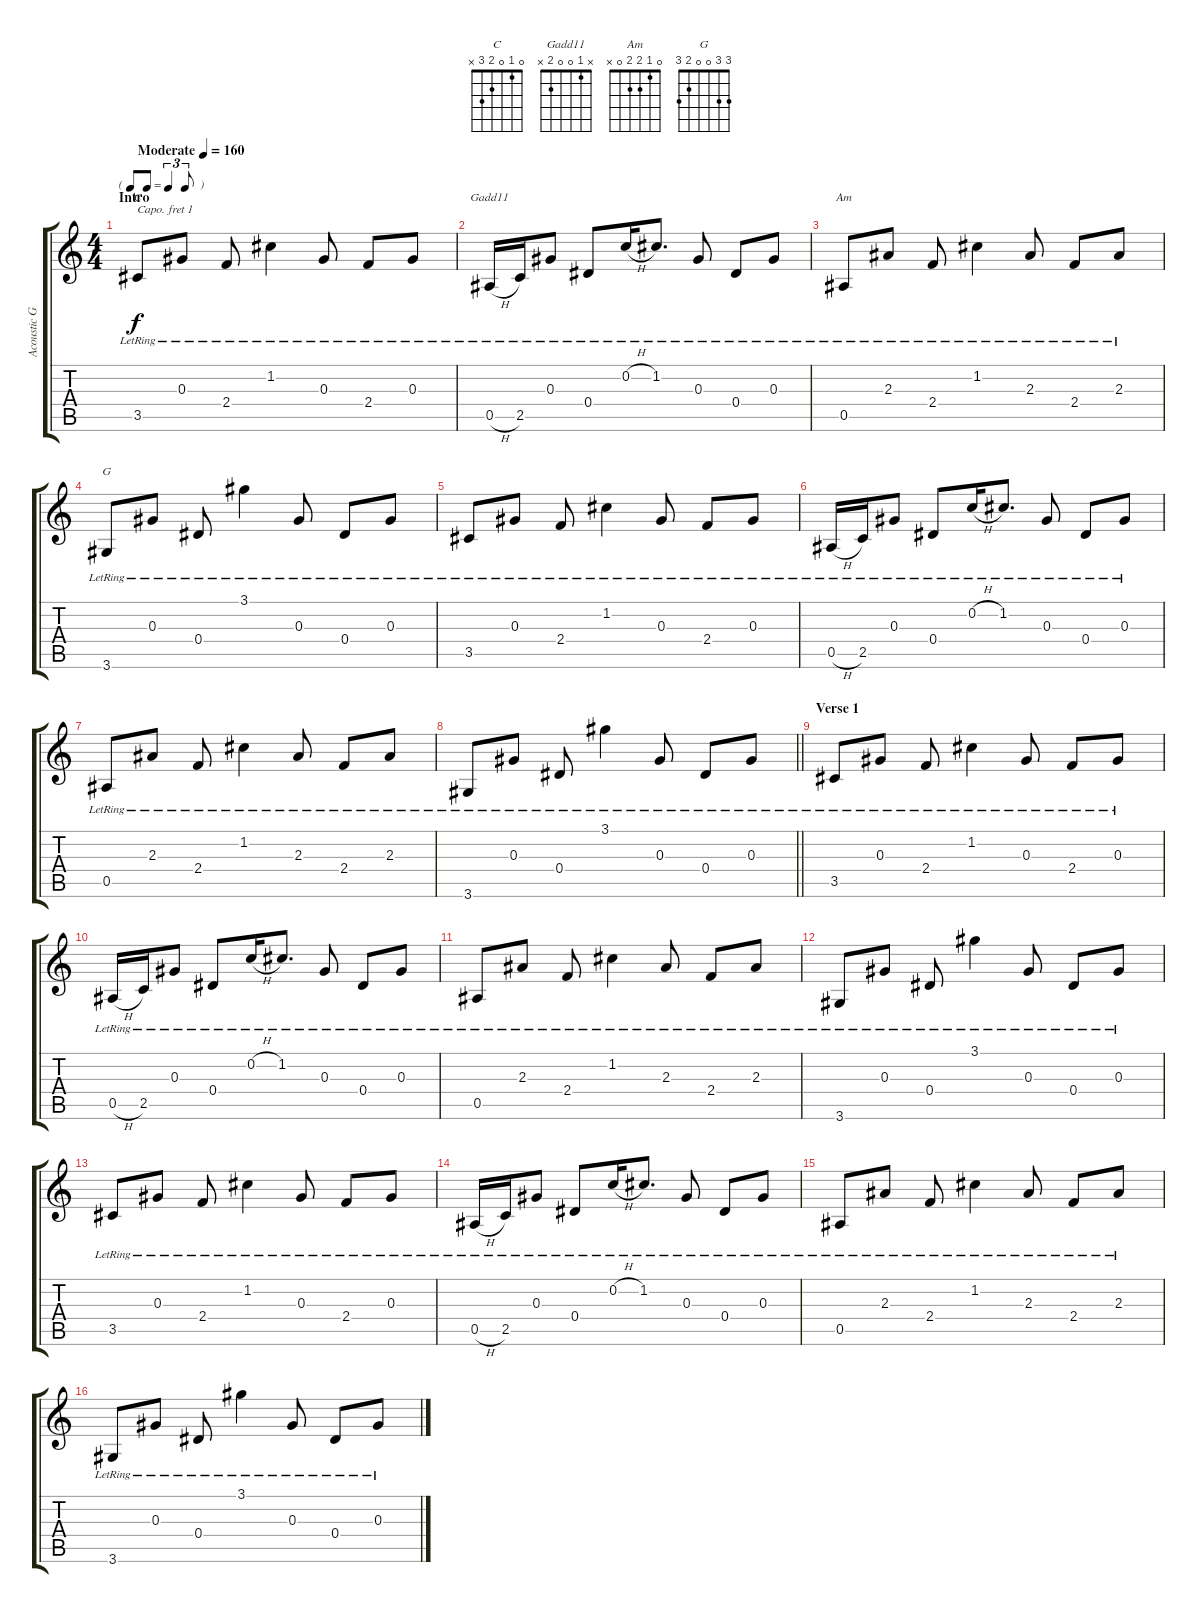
\track ("Acoustic Guitar" "Acoustic G") {instrument acousticguitarsteel}
\staff {score tabs}
\capo 1
\tuning (E4 B3 G3 D3 A2 E2) {hide}
\chord ("C" 0 1 0 2 3 x)
\chord ("Gadd11" x 1 0 0 2 x)
\chord ("Am" 0 1 2 2 0 x)
\chord ("G" 3 3 0 0 2 3)
\ts (4 4)
\tf triplet8th
\section ("" "Intro")
\tempo (160 "Moderate")
\clef g2
\ks c
3.5{lr}.8{ch "C" dy f instrument acousticguitarsteel} 0.3{lr}.8 2.4{lr}.8 1.2{lr}.4 0.3{lr}.8 2.4{lr}.8 0.3{lr}.8 |
0.5{h lr}.16{ch "Gadd11"} 2.5{lr}.16 0.3{lr}.8 0.4{lr}.8 0.2{h lr}.16 1.2{lr}.8{d} 0.3{lr}.8 0.4{lr}.8 0.3{lr}.8 |
0.5{lr}.8{ch "Am"} 2.3{lr}.8 2.4{lr}.8 1.2{lr}.4 2.3{lr}.8 2.4{lr}.8 2.3{lr}.8 |
3.6{lr}.8{ch "G"} 0.3{lr}.8 0.4{lr}.8 3.1{lr}.4 0.3{lr}.8 0.4{lr}.8 0.3{lr}.8 |
3.5{lr}.8 0.3{lr}.8 2.4{lr}.8 1.2{lr}.4 0.3{lr}.8 2.4{lr}.8 0.3{lr}.8 |
0.5{h lr}.16 2.5{lr}.16 0.3{lr}.8 0.4{lr}.8 0.2{h lr}.16 1.2{lr}.8{d} 0.3{lr}.8 0.4{lr}.8 0.3{lr}.8 |
0.5{lr}.8 2.3{lr}.8 2.4{lr}.8 1.2{lr}.4 2.3{lr}.8 2.4{lr}.8 2.3{lr}.8 |
\barLineRight lightlight
3.6{lr}.8 0.3{lr}.8 0.4{lr}.8 3.1{lr}.4 0.3{lr}.8 0.4{lr}.8 0.3{lr}.8 |
\section ("" "Verse 1")
3.5{lr}.8 0.3{lr}.8 2.4{lr}.8 1.2{lr}.4 0.3{lr}.8 2.4{lr}.8 0.3{lr}.8 |
0.5{h lr}.16 2.5{lr}.16 0.3{lr}.8 0.4{lr}.8 0.2{h lr}.16 1.2{lr}.8{d} 0.3{lr}.8 0.4{lr}.8 0.3{lr}.8 |
0.5{lr}.8 2.3{lr}.8 2.4{lr}.8 1.2{lr}.4 2.3{lr}.8 2.4{lr}.8 2.3{lr}.8 |
3.6{lr}.8 0.3{lr}.8 0.4{lr}.8 3.1{lr}.4 0.3{lr}.8 0.4{lr}.8 0.3{lr}.8 |
3.5{lr}.8 0.3{lr}.8 2.4{lr}.8 1.2{lr}.4 0.3{lr}.8 2.4{lr}.8 0.3{lr}.8 |
0.5{h lr}.16 2.5{lr}.16 0.3{lr}.8 0.4{lr}.8 0.2{h lr}.16 1.2{lr}.8{d} 0.3{lr}.8 0.4{lr}.8 0.3{lr}.8 |
0.5{lr}.8 2.3{lr}.8 2.4{lr}.8 1.2{lr}.4 2.3{lr}.8 2.4{lr}.8 2.3{lr}.8 |
3.6{lr}.8 0.3{lr}.8 0.4{lr}.8 3.1{lr}.4 0.3{lr}.8 0.4{lr}.8 0.3{lr}.8
